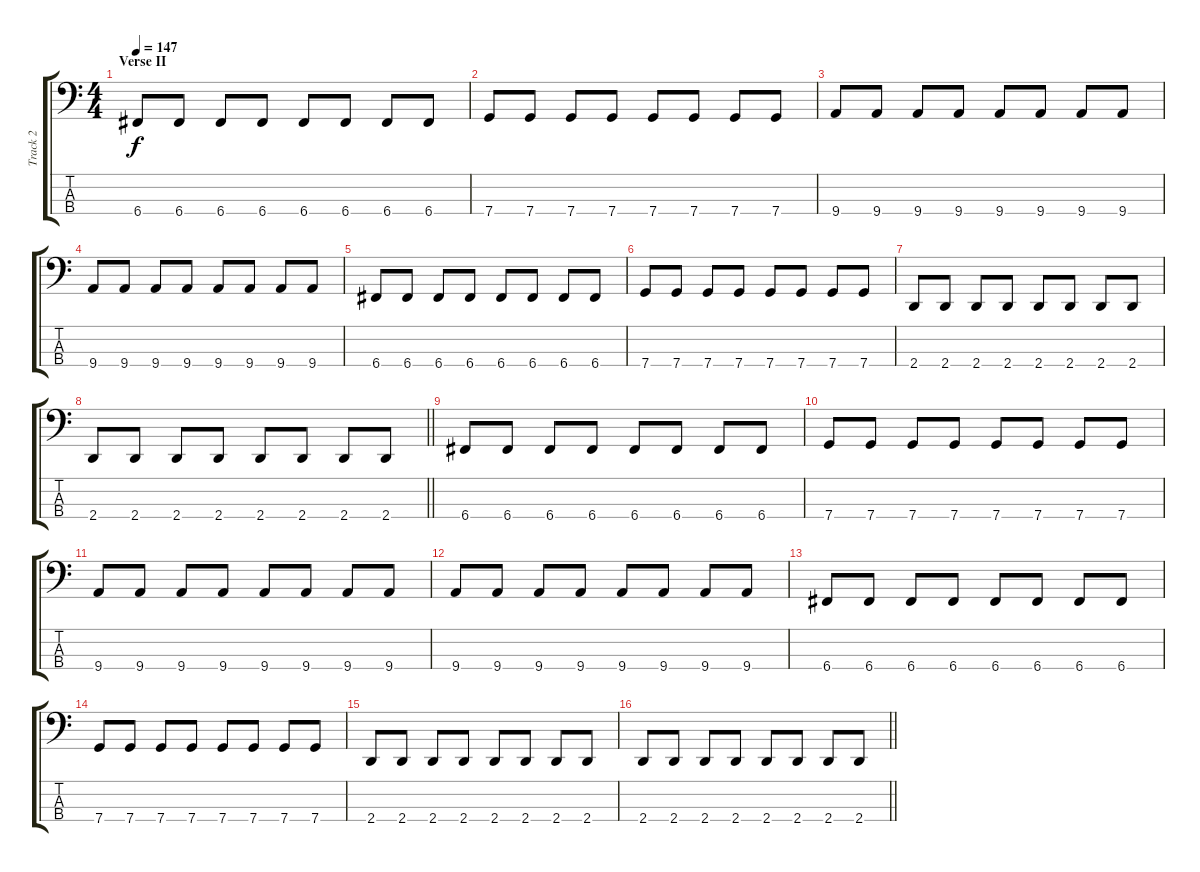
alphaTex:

\track ("Track 2" "Track 2") {instrument electricbassfinger}
\staff {score tabs}
\tuning (F2 C2 G1 C1) {hide}
\ts (4 4)
\section ("" "Verse II")
\tempo 147
\clef f4
\ks c
6.4.8{dy f} 6.4.8 6.4.8 6.4.8 6.4.8 6.4.8 6.4.8 6.4.8 |
7.4.8 7.4.8 7.4.8 7.4.8 7.4.8 7.4.8 7.4.8 7.4.8 |
9.4.8 9.4.8 9.4.8 9.4.8 9.4.8 9.4.8 9.4.8 9.4.8 |
9.4.8 9.4.8 9.4.8 9.4.8 9.4.8 9.4.8 9.4.8 9.4.8 |
6.4.8 6.4.8 6.4.8 6.4.8 6.4.8 6.4.8 6.4.8 6.4.8 |
7.4.8 7.4.8 7.4.8 7.4.8 7.4.8 7.4.8 7.4.8 7.4.8 |
2.4.8 2.4.8 2.4.8 2.4.8 2.4.8 2.4.8 2.4.8 2.4.8 |
\barLineRight lightlight
2.4.8 2.4.8 2.4.8 2.4.8 2.4.8 2.4.8 2.4.8 2.4.8 |
6.4.8 6.4.8 6.4.8 6.4.8 6.4.8 6.4.8 6.4.8 6.4.8 |
7.4.8 7.4.8 7.4.8 7.4.8 7.4.8 7.4.8 7.4.8 7.4.8 |
9.4.8 9.4.8 9.4.8 9.4.8 9.4.8 9.4.8 9.4.8 9.4.8 |
9.4.8 9.4.8 9.4.8 9.4.8 9.4.8 9.4.8 9.4.8 9.4.8 |
6.4.8 6.4.8 6.4.8 6.4.8 6.4.8 6.4.8 6.4.8 6.4.8 |
7.4.8 7.4.8 7.4.8 7.4.8 7.4.8 7.4.8 7.4.8 7.4.8 |
2.4.8 2.4.8 2.4.8 2.4.8 2.4.8 2.4.8 2.4.8 2.4.8 |
\barLineRight lightlight
2.4.8 2.4.8 2.4.8 2.4.8 2.4.8 2.4.8 2.4.8 2.4.8
